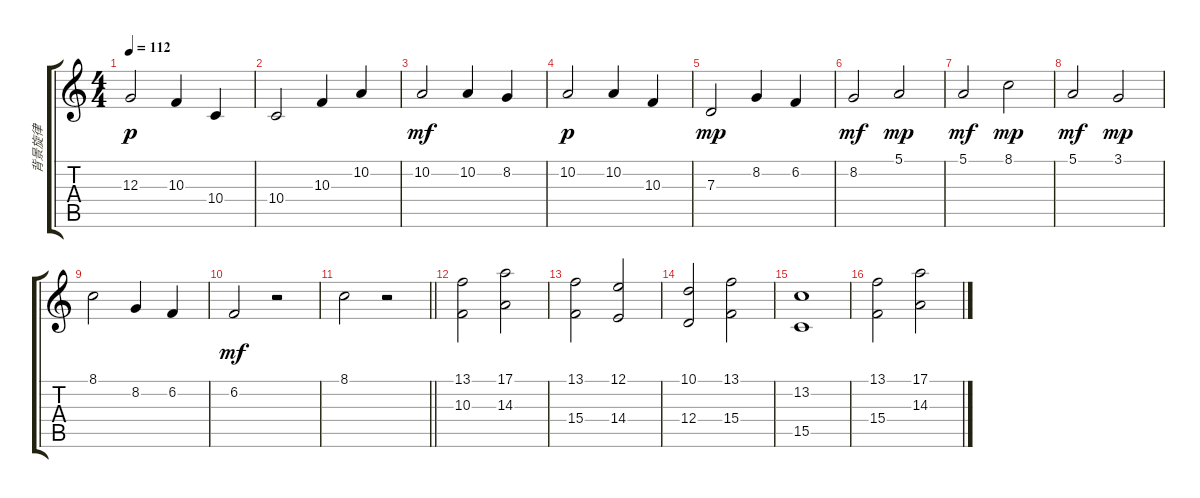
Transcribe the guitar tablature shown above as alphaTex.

\track ("背景旋律" "背景旋律") {instrument tremolostrings}
\staff {score tabs}
\tuning (E4 B3 G3 D3 A2 E2) {hide}
\ts (4 4)
\tempo 112
\clef g2
\ks c
12.3.2{dy p} 10.3.4 10.4.4 |
10.4.2 10.3.4 10.2.4 |
10.2.2{dy mf} 10.2.4 8.2.4 |
10.2.2{dy p} 10.2.4 10.3.4 |
7.3.2{dy mp} 8.2.4 6.2.4 |
8.2.2{dy mf} 5.1.2{dy mp} |
5.1.2{dy mf} 8.1.2{dy mp} |
5.1.2{dy mf} 3.1.2{dy mp} |
8.1.2 8.2.4 6.2.4 |
6.2.2{dy mf} r.2 |
\barLineRight lightlight
8.1.2 r.2 |
(13.1 10.3).2 (17.1 14.3).2 |
(13.1 15.4).2 (12.1 14.4).2 |
(10.1 12.4).2 (13.1 15.4).2 |
(13.2 15.5).1 |
(13.1 15.4).2 (17.1 14.3).2
